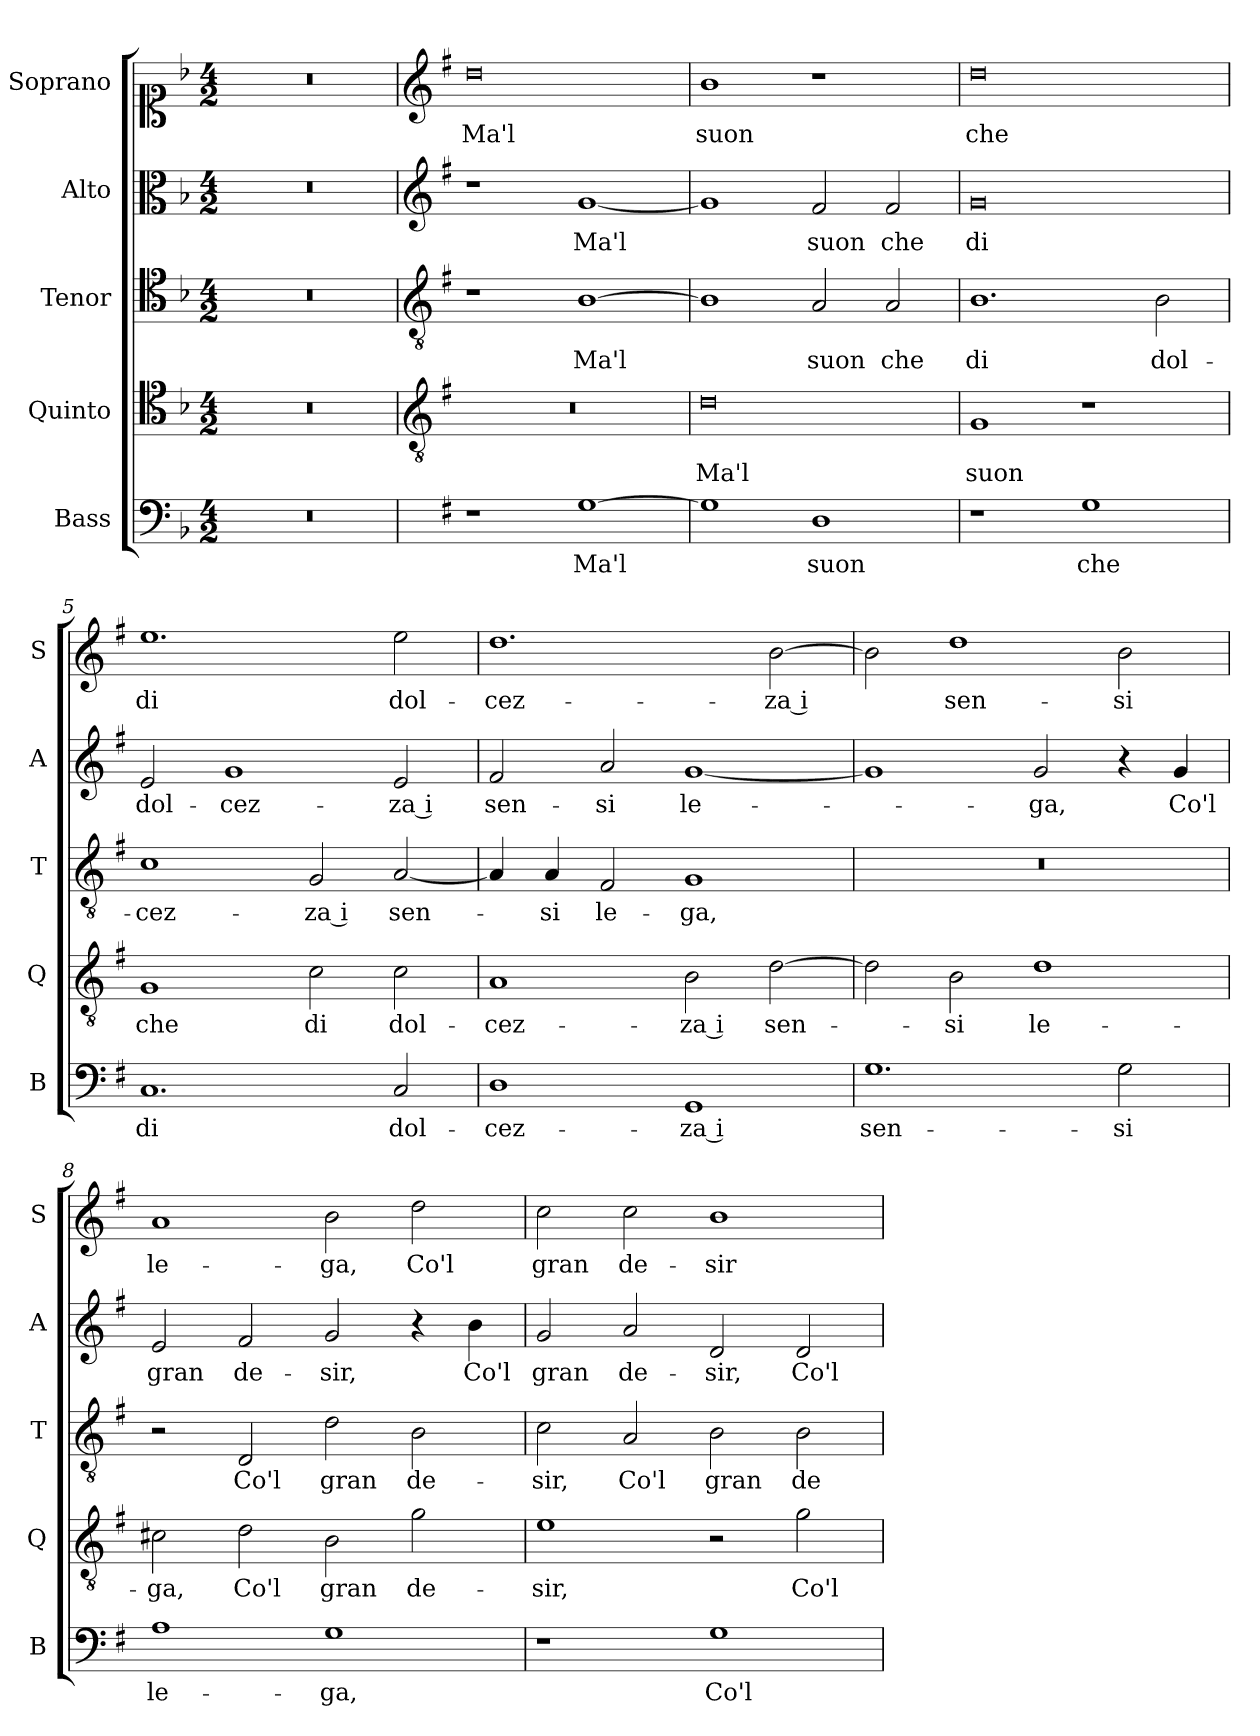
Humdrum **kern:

**kern	**text	**kern	**text	**kern	**text	**kern	**text	**kern	**text
*part5	*part5	*part4	*part4	*part3	*part3	*part2	*part2	*part1	*part1
*staff5	*staff5	*staff4	*staff4	*staff3	*staff3	*staff2	*staff2	*staff1	*staff1
*I"Bass	*	*I"Quinto	*	*I"Tenor	*	*I"Alto	*	*I"Soprano	*
*I'B	*	*I'Q	*	*I'T	*	*I'A	*	*I'S	*
*clefF4	*	*clefC4	*	*clefC4	*	*clefC3	*	*clefC1	*
*k[b-]	*	*k[b-]	*	*k[b-]	*	*k[b-]	*	*k[b-]	*
*F:	*	*F:	*	*F:	*	*F:	*	*F:	*
*M4/2	*	*M4/2	*	*M4/2	*	*M4/2	*	*M4/2	*
=1	=1	=1	=1	=1	=1	=1	=1	=1	=1
0r	.	0r	.	0r	.	0r	.	0r	.
=2	=2	=2	=2	=2	=2	=2	=2	=2	=2
*	*	*clefGv2	*	*clefGv2	*	*clefG2	*	*clefG2	*
*k[f#]	*	*k[f#]	*	*k[f#]	*	*k[f#]	*	*k[f#]	*
*G:	*	*G:	*	*G:	*	*G:	*	*G:	*
!	!	!	!	!	!	!	!	!	!LO:LY:b
1r	.	0r	.	1r	.	1r	.	0dd	Ma'l
!	!LO:LY:b	!	!	!	!LO:LY:b	!	!LO:LY:b	!	!
[1G	Ma'l	.	.	[1B	Ma'l	[1g	Ma'l	.	.
=3	=3	=3	=3	=3	=3	=3	=3	=3	=3
!	!	!	!LO:LY:b	!	!	!	!	!	!LO:LY:b
1G]	.	0d	Ma'l	1B]	.	1g]	.	1b	suon
!	!LO:LY:b	!	!	!	!LO:LY:b	!	!LO:LY:b	!	!
1D	suon	.	.	2A/	suon	2f#/	suon	1r	.
!	!	!	!	!	!LO:LY:b	!	!LO:LY:b	!	!
.	.	.	.	2A/	che	2f#/	che	.	.
=4	=4	=4	=4	=4	=4	=4	=4	=4	=4
!	!	!	!LO:LY:b	!	!LO:LY:b	!	!LO:LY:b	!	!LO:LY:b
1r	.	1G	suon	1.B	di	0g	di	0dd	che
!	!LO:LY:b	!	!	!	!	!	!	!	!
1G	che	1r	.	.	.	.	.	.	.
!	!	!	!	!	!LO:LY:b	!	!	!	!
.	.	.	.	2B\	dol-	.	.	.	.
!!LO:LB:g=z
=5	=5	=5	=5	=5	=5	=5	=5	=5	=5
!	!LO:LY:b	!	!LO:LY:b	!	!LO:LY:b	!	!LO:LY:b	!	!LO:LY:b
1.C	di	1G	che	1c	-cez-	2e/	dol-	1.ee	di
!	!	!	!	!	!	!	!LO:LY:b	!	!
.	.	.	.	.	.	1g	-cez-	.	.
!	!	!	!LO:LY:b	!	!LO:LY:b	!	!	!	!
.	.	2c\	di	2G/	-za i	.	.	.	.
!	!LO:LY:b	!	!LO:LY:b	!	!LO:LY:b	!	!LO:LY:b	!	!LO:LY:b
2C/	dol-	2c\	dol-	[2A/	sen-	2e/	-za i	2ee\	dol-
=6	=6	=6	=6	=6	=6	=6	=6	=6	=6
!	!LO:LY:b	!	!LO:LY:b	!	!	!	!LO:LY:b	!	!LO:LY:b
1D	-cez-	1A	-cez-	4A/]	.	2f#/	sen-	1.dd	-cez-
!	!	!	!	!	!LO:LY:b	!	!	!	!
.	.	.	.	4A/	-si	.	.	.	.
!	!	!	!	!	!LO:LY:b	!	!LO:LY:b	!	!
.	.	.	.	2F#/	le-	2a/	-si	.	.
!	!LO:LY:b	!	!LO:LY:b	!	!LO:LY:b	!	!LO:LY:b	!	!
1GG	-za i	2B\	-za i	1G	-ga,	[1g	le-	.	.
!	!	!	!LO:LY:b	!	!	!	!	!	!LO:LY:b
.	.	[2d\	sen-	.	.	.	.	[2b\	-za i
=7	=7	=7	=7	=7	=7	=7	=7	=7	=7
!	!LO:LY:b	!	!	!	!	!	!	!	!
1.G	sen-	2d\]	.	0r	.	1g]	.	2b\]	.
!	!	!	!LO:LY:b	!	!	!	!	!	!LO:LY:b
.	.	2B\	-si	.	.	.	.	1dd	sen-
!	!	!	!LO:LY:b	!	!	!	!LO:LY:b	!	!
.	.	1d	le-	.	.	2g/	-ga,	.	.
!	!LO:LY:b	!	!	!	!	!	!	!	!LO:LY:b
2G\	-si	.	.	.	.	4r	.	2b\	-si
!	!	!	!	!	!	!	!LO:LY:b	!	!
.	.	.	.	.	.	4g/	Co'l	.	.
=8	=8	=8	=8	=8	=8	=8	=8	=8	=8
!	!LO:LY:b	!	!LO:LY:b	!	!	!	!LO:LY:b	!	!LO:LY:b
1A	le-	2c#X\	-ga,	2r	.	2e/	gran	1a	le-
!	!	!	!LO:LY:b	!	!LO:LY:b	!	!LO:LY:b	!	!
.	.	2d\	Co'l	2D/	Co'l	2f#/	de-	.	.
!	!LO:LY:b	!	!LO:LY:b	!	!LO:LY:b	!	!LO:LY:b	!	!LO:LY:b
1G	-ga,	2B\	gran	2d\	gran	2g/	-sir,	2b\	-ga,
!	!	!	!LO:LY:b	!	!LO:LY:b	!	!	!	!LO:LY:b
.	.	2g\	de-	2B\	de-	4r	.	2dd\	Co'l
!	!	!	!	!	!	!	!LO:LY:b	!	!
.	.	.	.	.	.	4b\	Co'l	.	.
!!LO:PB:g=z
=9	=9	=9	=9	=9	=9	=9	=9	=9	=9
!	!	!	!LO:LY:b	!	!LO:LY:b	!	!LO:LY:b	!	!LO:LY:b
1r	.	1e	-sir,	2c\	-sir,	2g/	gran	2cc\	gran
!	!	!	!	!	!LO:LY:b	!	!LO:LY:b	!	!LO:LY:b
.	.	.	.	2A/	Co'l	2a/	de-	2cc\	de-
!	!LO:LY:b	!	!	!	!LO:LY:b	!	!LO:LY:b	!	!LO:LY:b
1G	Co'l	2r	.	2B\	gran	2d/	-sir,	1b	-sir
!	!	!	!LO:LY:b	!	!LO:LY:b	!	!LO:LY:b	!	!
.	.	2g\	Co'l	2B\	de-	2d/	Co'l	.	.
=	=	=	=	=	=	=	=	=	=
*-	*-	*-	*-	*-	*-	*-	*-	*-	*-
